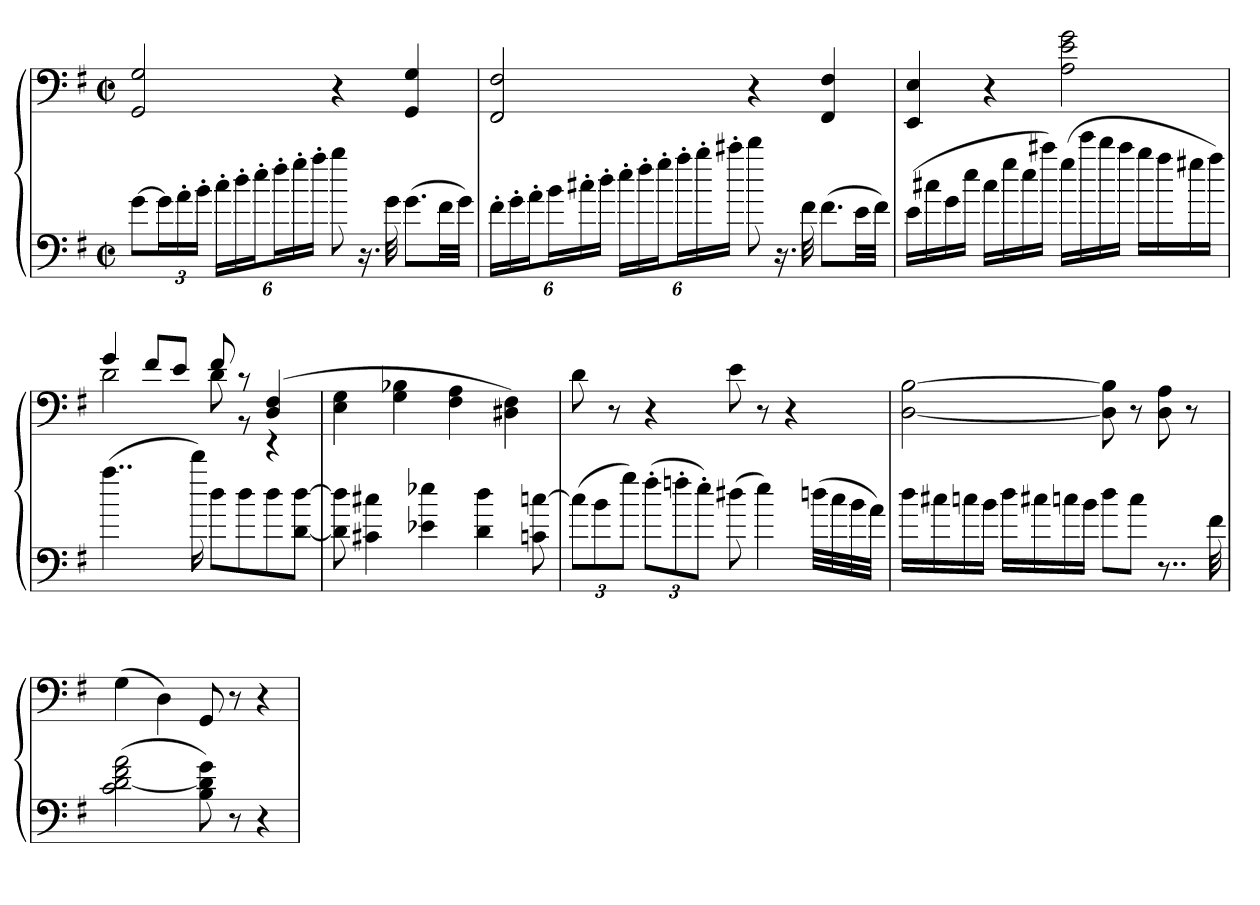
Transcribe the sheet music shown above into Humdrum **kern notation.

**kern	**kern
*part1	*part1
*staff2	*staff1
*clefF4	*clefF4
*k[f#]	*k[f#]
*G:	*G:
*M2/2	*M2/2
*met(c|)	*met(c|)
=	=
[8gL	2GG 2G
24gL]	.
24a'	.
24b'JJ	.
24cc'LL	.
24dd'	.
24ee'J	.
24ff#'L	.
24gg'	.
24aa'JJ	.
8bb	4r
16.r	.
32g	.
(8.gL	4GG 4G
32f#LL	.
32gJJJ)	.
=	=
24f#'LL	2FF# 2F#
24g'	.
24a'J	.
24bL	.
24cc#X'	.
24dd'JJ	.
24ee'LL	.
24ff#'	.
24gg'J	.
24aa'L	.
24bb'	.
24ccc#X'JJ	.
8ddd	4r
16.r	.
32f#	.
(8.f#L	4FF# 4F#
32eLL	.
32f#JJJ)	.
=	=
(16eLL	4EE 4E
16cc#X	.
16g	.
16eeJJ	.
16cc#LL	4r
16gg	.
16ee	.
16ccc#XJJ)	.
(16ggLL	2A 2e 2g
16eee	.
16ddd	.
16ccc#JJ	.
16bbLL	.
16aa	.
16gg#X	.
16aaJJ)	.
=	=
*	*^
(4..aa	4g	2d
.	8f#L	.
.	8eJ	.
16ddd)	.	.
8ddL	8f#	8d
8dd	8r	8r
8dd	(4D 4F#	4r
[8d [8ddJ	.	.
*	*v	*v
=	=
8d] 8dd]	4E 4G
4c#X 4cc#X	.
.	4G 4B-X
4e-X 4ee-X	.
.	4F# 4A
4d 4dd	.
.	4D#X 4F#)
8cn [8ccn	.
=	=
(12ccL]	8d
12b	.
.	8r
12ggJ)	.
(12ff#'L	4r
12ffn'	.
12ee'J)	.
(8dd#X	8e
4ee)	8r
.	4r
(32ddnLLL	.
32cc	.
32b	.
32aJJJ)	.
=	=
16ddLL	[2D [2B
16cc#X	.
16ccn	.
16bJJ	.
16ddLL	.
16cc#X	.
16ccn	.
16bJJ	.
8ddL	8D] 8B]
8ccJ	8r
8..r	8D 8A
.	8r
32f#	.
=	=
(2c [2d 2f# 2a	(4G
.	4D)
8B 8d] 8g)	8GG
8r	8r
4r	4r
=	=
*-	*-
